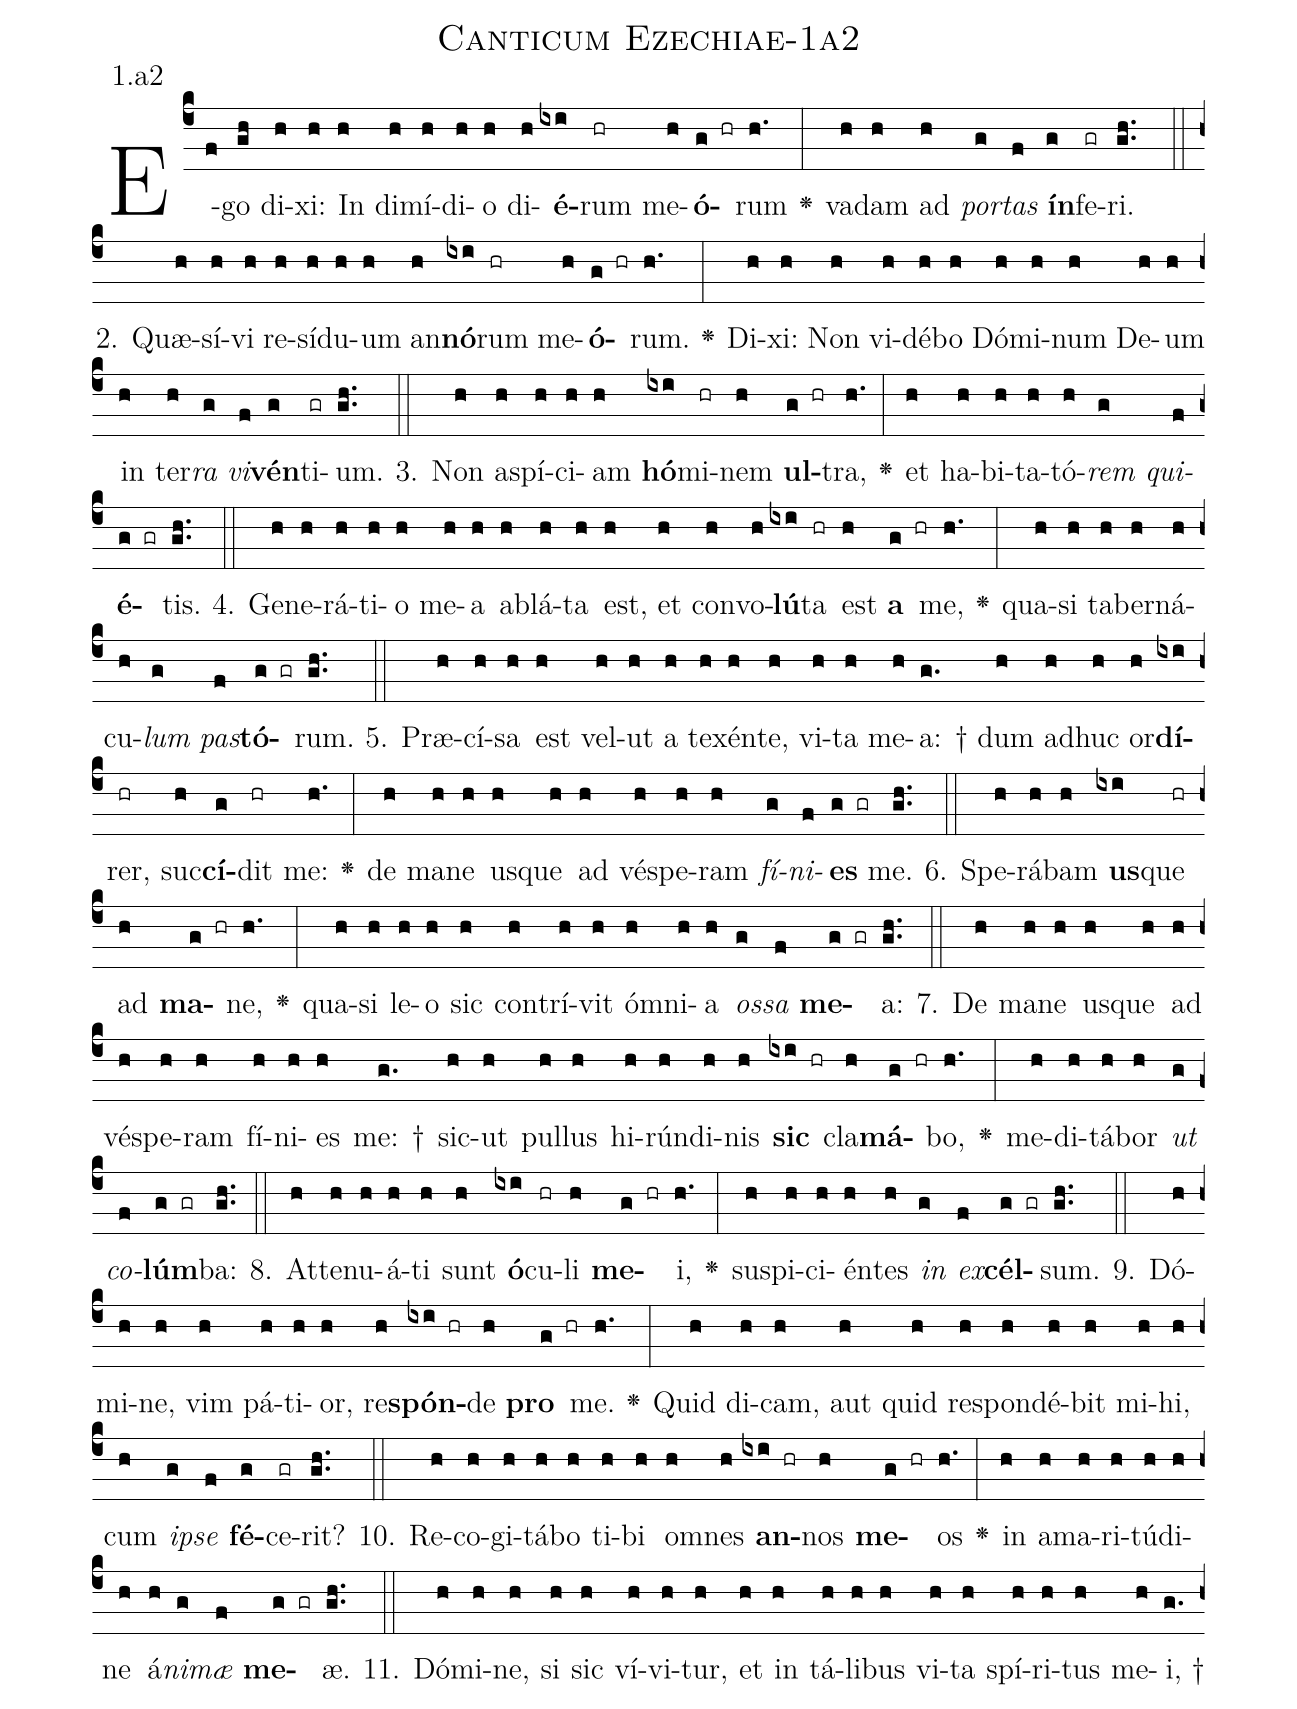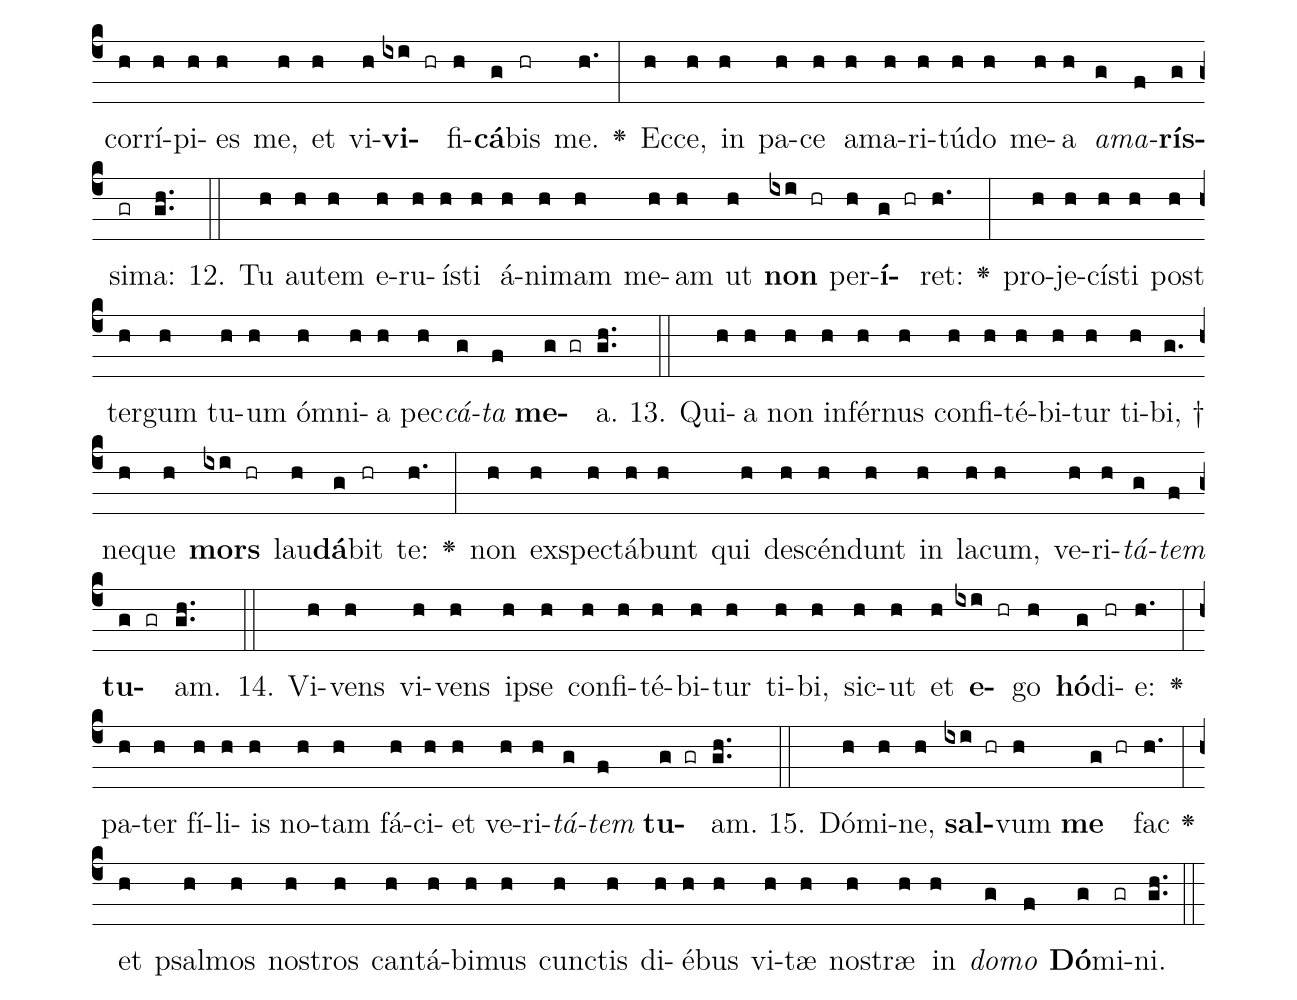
name: Canticum Ezechiae-1a2;
annotation: 1.a2;
%%
(c4)E(f)go(gh) di(h)xi:(h) In(h) di(h)mí(h)di(h)o(h) di(h)<b>é</b>(ixi)rum(hr) me(h)<b>ó</b>(g hr)rum(h.) <v>\greheightstar</v>(:) va(h)dam(h) ad(h) <i>por</i>(g)<i>tas</i>(f) <b>ín</b>(g)fe(gr)ri.(gh..) (::)
2. Quæ(h)sí(h)vi(h) re(h)sí(h)du(h)um(h) an(h)<b>nó</b>(ixi)rum(hr) me(h)<b>ó</b>(g hr)rum.(h.) <v>\greheightstar</v>(:) Di(h)xi:(h) Non(h) vi(h)dé(h)bo(h) Dó(h)mi(h)num(h) De(h)um(h) in(h) ter(h)<i>ra</i>(g) <i>vi</i>(f)<b>vén</b>(g)ti(gr)um.(gh..) (::)
3. Non(h) a(h)spí(h)ci(h)am(h) <b>hó</b>(ixi)mi(hr)nem(h) <b>ul</b>(g hr)tra,(h.) <v>\greheightstar</v>(:) et(h) ha(h)bi(h)ta(h)tó(h)<i>rem</i>(g) <i>qui</i>(f)<b>é</b>(g gr)tis.(gh..) (::)
4. Ge(h)ne(h)rá(h)ti(h)o(h) me(h)a(h) ab(h)lá(h)ta(h) est,(h) et(h) con(h)vo(h)<b>lú</b>(ixi)ta(hr) est(h) <b>a</b>(g hr) me,(h.) <v>\greheightstar</v>(:) qua(h)si(h) ta(h)ber(h)ná(h)cu(h)<i>lum</i>(g) <i>pas</i>(f)<b>tó</b>(g gr)rum.(gh..) (::)
5. Præ(h)cí(h)sa(h) est(h) vel(h)ut(h) a(h) te(h)xén(h)te,(h) vi(h)ta(h) me(h)a: †(g.) dum(h) ad(h)huc(h) or(h)<b>dí</b>(ixi)rer,(hr) suc(h)<b>cí</b>(g)dit(hr) me:(h.) <v>\greheightstar</v>(:) de(h) ma(h)ne(h) us(h)que(h) ad(h) vés(h)pe(h)ram(h) <i>fí</i>(g)<i>ni</i>(f)<b>es</b>(g gr) me.(gh..) (::)
6. Spe(h)rá(h)bam(h) <b>us</b>(ixi)que(hr) ad(h) <b>ma</b>(g hr)ne,(h.) <v>\greheightstar</v>(:) qua(h)si(h) le(h)o(h) sic(h) con(h)trí(h)vit(h) óm(h)ni(h)a(h) <i>os</i>(g)<i>sa</i>(f) <b>me</b>(g gr)a:(gh..) (::)
7. De(h) ma(h)ne(h) us(h)que(h) ad(h) vés(h)pe(h)ram(h) fí(h)ni(h)es(h) me: †(g.) sic(h)ut(h) pul(h)lus(h) hi(h)rún(h)di(h)nis(h) <b>sic</b>(ixi hr) cla(h)<b>má</b>(g hr)bo,(h.) <v>\greheightstar</v>(:) me(h)di(h)tá(h)bor(h) <i>ut</i>(g) <i>co</i>(f)<b>lúm</b>(g gr)ba:(gh..) (::)
8. At(h)te(h)nu(h)á(h)ti(h) sunt(h) <b>ó</b>(ixi)cu(hr)li(h) <b>me</b>(g hr)i,(h.) <v>\greheightstar</v>(:) su(h)spi(h)ci(h)én(h)tes(h) <i>in</i>(g) <i>ex</i>(f)<b>cél</b>(g gr)sum.(gh..) (::)
9. Dó(h)mi(h)ne,(h) vim(h) pá(h)ti(h)or,(h) re(h)<b>spón</b>(ixi hr)de(h) <b>pro</b>(g hr) me.(h.) <v>\greheightstar</v>(:) Quid(h) di(h)cam,(h) aut(h) quid(h) re(h)spon(h)dé(h)bit(h) mi(h)hi,(h) cum(h) <i>ip</i>(g)<i>se</i>(f) <b>fé</b>(g)ce(gr)rit?(gh..) (::)
10. Re(h)co(h)gi(h)tá(h)bo(h) ti(h)bi(h) om(h)nes(h) <b>an</b>(ixi hr)nos(h) <b>me</b>(g hr)os(h.) <v>\greheightstar</v>(:) in(h) a(h)ma(h)ri(h)tú(h)di(h)ne(h) á(h)<i>ni</i>(g)<i>mæ</i>(f) <b>me</b>(g gr)æ.(gh..) (::)
11. Dó(h)mi(h)ne,(h) si(h) sic(h) ví(h)vi(h)tur,(h) et(h) in(h) tá(h)li(h)bus(h) vi(h)ta(h) spí(h)ri(h)tus(h) me(h)i, †(g.) cor(h)rí(h)pi(h)es(h) me,(h) et(h) vi(h)<b>vi</b>(ixi hr)fi(h)<b>cá</b>(g)bis(hr) me.(h.) <v>\greheightstar</v>(:) Ec(h)ce,(h) in(h) pa(h)ce(h) a(h)ma(h)ri(h)tú(h)do(h) me(h)a(h) <i>a</i>(g)<i>ma</i>(f)<b>rís</b>(g)si(gr)ma:(gh..) (::)
12. Tu(h) au(h)tem(h) e(h)ru(h)ís(h)ti(h) á(h)ni(h)mam(h) me(h)am(h) ut(h) <b>non</b>(ixi hr) per(h)<b>í</b>(g hr)ret:(h.) <v>\greheightstar</v>(:) pro(h)je(h)cís(h)ti(h) post(h) ter(h)gum(h) tu(h)um(h) óm(h)ni(h)a(h) pec(h)<i>cá</i>(g)<i>ta</i>(f) <b>me</b>(g gr)a.(gh..) (::)
13. Qui(h)a(h) non(h) in(h)fér(h)nus(h) con(h)fi(h)té(h)bi(h)tur(h) ti(h)bi, †(g.) ne(h)que(h) <b>mors</b>(ixi hr) lau(h)<b>dá</b>(g)bit(hr) te:(h.) <v>\greheightstar</v>(:) non(h) ex(h)spec(h)tá(h)bunt(h) qui(h) de(h)scén(h)dunt(h) in(h) la(h)cum,(h) ve(h)ri(h)<i>tá</i>(g)<i>tem</i>(f) <b>tu</b>(g gr)am.(gh..) (::)
14. Vi(h)vens(h) vi(h)vens(h) ip(h)se(h) con(h)fi(h)té(h)bi(h)tur(h) ti(h)bi,(h) sic(h)ut(h) et(h) <b>e</b>(ixi hr)go(h) <b>hó</b>(g)di(hr)e:(h.) <v>\greheightstar</v>(:) pa(h)ter(h) fí(h)li(h)is(h) no(h)tam(h) fá(h)ci(h)et(h) ve(h)ri(h)<i>tá</i>(g)<i>tem</i>(f) <b>tu</b>(g gr)am.(gh..) (::)
15. Dó(h)mi(h)ne,(h) <b>sal</b>(ixi hr)vum(h) <b>me</b>(g hr) fac(h.) <v>\greheightstar</v>(:) et(h) psal(h)mos(h) nos(h)tros(h) can(h)tá(h)bi(h)mus(h) cunc(h)tis(h) di(h)é(h)bus(h) vi(h)tæ(h) nos(h)træ(h) in(h) <i>do</i>(g)<i>mo</i>(f) <b>Dó</b>(g)mi(gr)ni.(gh..) (::)
